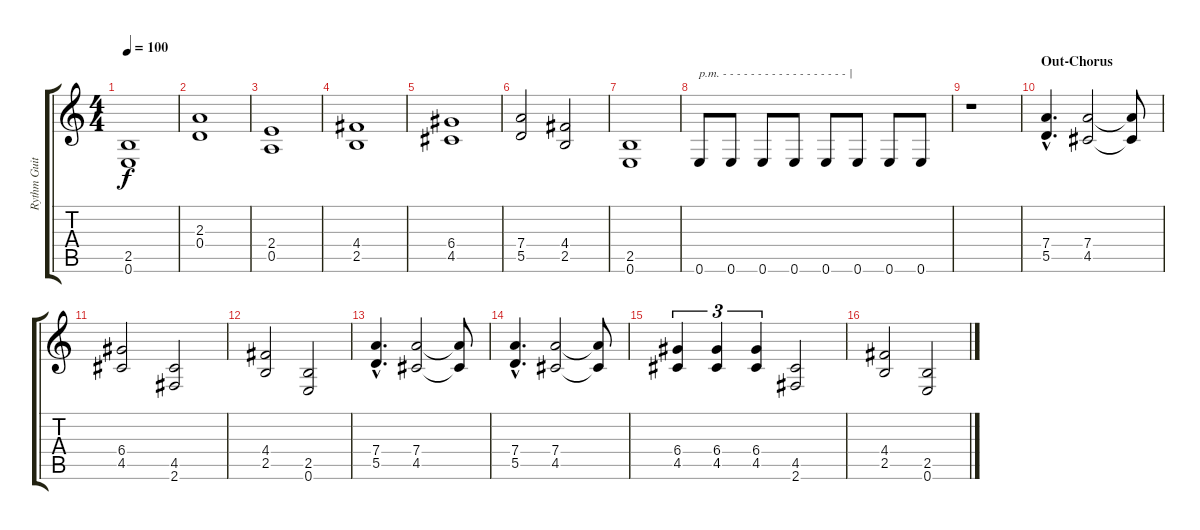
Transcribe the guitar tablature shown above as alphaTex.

\track ("Rythm Guitar" "Rythm Guit") {instrument distortionguitar}
\staff {score tabs}
\tuning (E4 B3 G3 D3 A2 E2) {hide}
\ts (4 4)
\tempo 100
\clef g2
\ks c
(2.5 0.6).1{dy f} |
(2.3 0.4).1 |
(2.4 0.5).1 |
(4.4 2.5).1 |
(6.4 4.5).1 |
(7.4 5.5).2 (4.4 2.5).2 |
(2.5 0.6).1 |
0.6.8{txt "p.m. - - - - - - - - - - - - - - - - - - |"} 0.6.8 0.6.8 0.6.8 0.6.8 0.6.8 0.6.8 0.6.8 |
r.1 |
\section ("" "Out-Chorus")
(7.4{hac} 5.5{hac}).4{d} (7.4 4.5).2 (7.4{t} 4.5{t}).8 |
(6.4 4.5).2 (4.5 2.6).2 |
(4.4 2.5).2 (2.5 0.6).2 |
(7.4{hac} 5.5{hac}).4{d} (7.4 4.5).2 (7.4{t} 4.5{t}).8 |
(7.4{hac} 5.5{hac}).4{d} (7.4 4.5).2 (7.4{t} 4.5{t}).8 |
(6.4 4.5).4{tu (3 2)} (6.4 4.5).4{tu (3 2)} (6.4 4.5).4{tu (3 2)} (4.5 2.6).2 |
(4.4 2.5).2 (2.5 0.6).2
